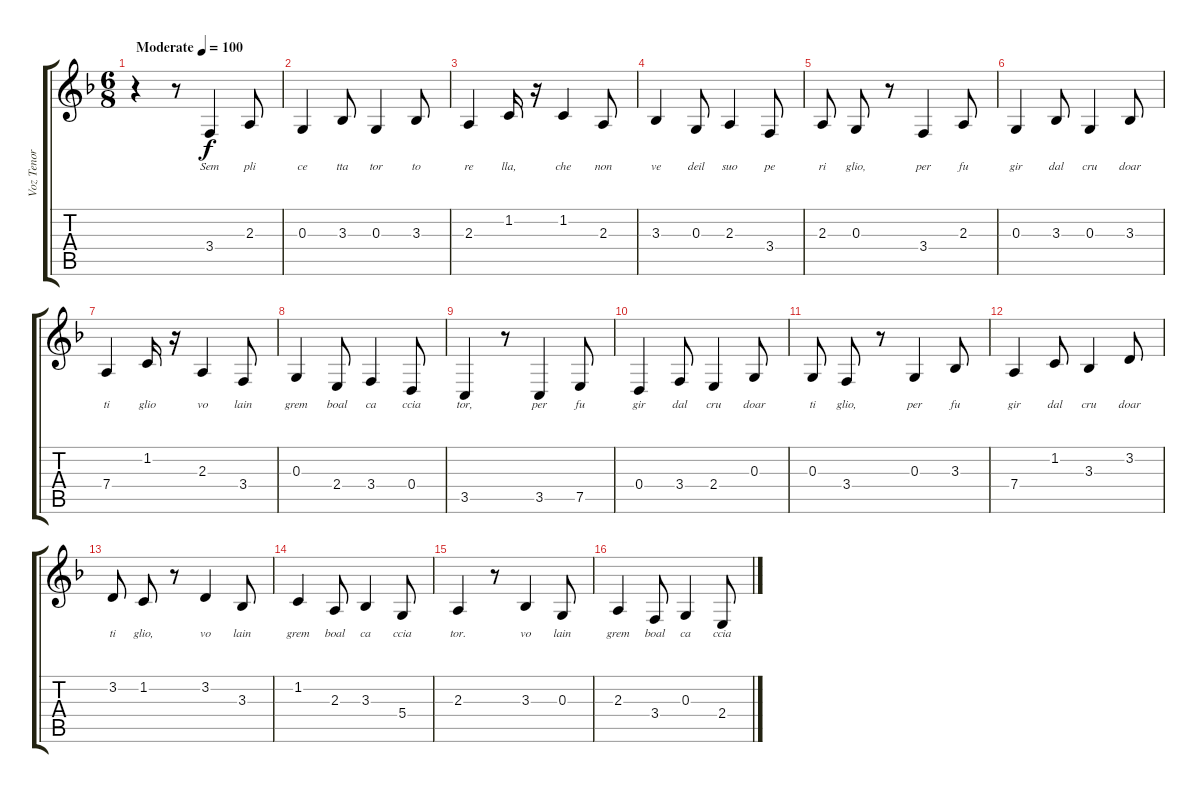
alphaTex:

\track ("Voz Tenor" "Voz Tenor") {instrument tenorsax}
\staff {score tabs}
\tuning (E4 B3 G3 D3 A2 E2) {hide}
\ts (6 8)
\tempo (100 "Moderate")
\clef g2
\ks f
r.4{dy f instrument tenorsax} r.8 3.4.4{lyrics (0 "Sem") lyrics (1 "") lyrics (2 "") lyrics (3 "") lyrics (4 "")} 2.3.8{lyrics (0 "pli") lyrics (1 "") lyrics (2 "") lyrics (3 "") lyrics (4 "")} |
0.3.4{lyrics (0 "ce") lyrics (1 "") lyrics (2 "") lyrics (3 "") lyrics (4 "")} 3.3.8{lyrics (0 "tta") lyrics (1 "") lyrics (2 "") lyrics (3 "") lyrics (4 "")} 0.3.4{lyrics (0 "tor") lyrics (1 "") lyrics (2 "") lyrics (3 "") lyrics (4 "")} 3.3.8{lyrics (0 "to") lyrics (1 "") lyrics (2 "") lyrics (3 "") lyrics (4 "")} |
2.3.4{lyrics (0 "re") lyrics (1 "") lyrics (2 "") lyrics (3 "") lyrics (4 "")} 1.2.16{lyrics (0 "lla,") lyrics (1 "") lyrics (2 "") lyrics (3 "") lyrics (4 "")} r.16 1.2.4{lyrics (0 "che") lyrics (1 "") lyrics (2 "") lyrics (3 "") lyrics (4 "")} 2.3.8{lyrics (0 "non") lyrics (1 "") lyrics (2 "") lyrics (3 "") lyrics (4 "")} |
3.3.4{lyrics (0 "ve") lyrics (1 "") lyrics (2 "") lyrics (3 "") lyrics (4 "")} 0.3.8{lyrics (0 "deil") lyrics (1 "") lyrics (2 "") lyrics (3 "") lyrics (4 "")} 2.3.4{lyrics (0 "suo") lyrics (1 "") lyrics (2 "") lyrics (3 "") lyrics (4 "")} 3.4.8{lyrics (0 "pe") lyrics (1 "") lyrics (2 "") lyrics (3 "") lyrics (4 "")} |
2.3.8{lyrics (0 "ri") lyrics (1 "") lyrics (2 "") lyrics (3 "") lyrics (4 "") beam split} 0.3.8{lyrics (0 "glio,") lyrics (1 "") lyrics (2 "") lyrics (3 "") lyrics (4 "")} r.8 3.4.4{lyrics (0 "per") lyrics (1 "") lyrics (2 "") lyrics (3 "") lyrics (4 "")} 2.3.8{lyrics (0 "fu") lyrics (1 "") lyrics (2 "") lyrics (3 "") lyrics (4 "")} |
0.3.4{lyrics (0 "gir") lyrics (1 "") lyrics (2 "") lyrics (3 "") lyrics (4 "")} 3.3.8{lyrics (0 "dal") lyrics (1 "") lyrics (2 "") lyrics (3 "") lyrics (4 "")} 0.3.4{lyrics (0 "cru") lyrics (1 "") lyrics (2 "") lyrics (3 "") lyrics (4 "")} 3.3.8{lyrics (0 "doar") lyrics (1 "") lyrics (2 "") lyrics (3 "") lyrics (4 "")} |
7.4.4{lyrics (0 "ti") lyrics (1 "") lyrics (2 "") lyrics (3 "") lyrics (4 "")} 1.2.16{lyrics (0 "glio") lyrics (1 "") lyrics (2 "") lyrics (3 "") lyrics (4 "")} r.16 2.3.4{lyrics (0 "vo") lyrics (1 "") lyrics (2 "") lyrics (3 "") lyrics (4 "")} 3.4.8{lyrics (0 "lain") lyrics (1 "") lyrics (2 "") lyrics (3 "") lyrics (4 "")} |
0.3.4{lyrics (0 "grem") lyrics (1 "") lyrics (2 "") lyrics (3 "") lyrics (4 "")} 2.4.8{lyrics (0 "boal") lyrics (1 "") lyrics (2 "") lyrics (3 "") lyrics (4 "")} 3.4.4{lyrics (0 "ca") lyrics (1 "") lyrics (2 "") lyrics (3 "") lyrics (4 "")} 0.4.8{lyrics (0 "ccia") lyrics (1 "") lyrics (2 "") lyrics (3 "") lyrics (4 "")} |
3.5.4{lyrics (0 "tor,") lyrics (1 "") lyrics (2 "") lyrics (3 "") lyrics (4 "")} r.8 3.5.4{lyrics (0 "per") lyrics (1 "") lyrics (2 "") lyrics (3 "") lyrics (4 "")} 7.5.8{lyrics (0 "fu") lyrics (1 "") lyrics (2 "") lyrics (3 "") lyrics (4 "")} |
0.4.4{lyrics (0 "gir") lyrics (1 "") lyrics (2 "") lyrics (3 "") lyrics (4 "")} 3.4.8{lyrics (0 "dal") lyrics (1 "") lyrics (2 "") lyrics (3 "") lyrics (4 "")} 2.4.4{lyrics (0 "cru") lyrics (1 "") lyrics (2 "") lyrics (3 "") lyrics (4 "")} 0.3.8{lyrics (0 "doar") lyrics (1 "") lyrics (2 "") lyrics (3 "") lyrics (4 "")} |
0.3.8{lyrics (0 "ti") lyrics (1 "") lyrics (2 "") lyrics (3 "") lyrics (4 "") beam split} 3.4.8{lyrics (0 "glio,") lyrics (1 "") lyrics (2 "") lyrics (3 "") lyrics (4 "")} r.8 0.3.4{lyrics (0 "per") lyrics (1 "") lyrics (2 "") lyrics (3 "") lyrics (4 "")} 3.3.8{lyrics (0 "fu") lyrics (1 "") lyrics (2 "") lyrics (3 "") lyrics (4 "")} |
7.4.4{lyrics (0 "gir") lyrics (1 "") lyrics (2 "") lyrics (3 "") lyrics (4 "")} 1.2.8{lyrics (0 "dal") lyrics (1 "") lyrics (2 "") lyrics (3 "") lyrics (4 "")} 3.3.4{lyrics (0 "cru") lyrics (1 "") lyrics (2 "") lyrics (3 "") lyrics (4 "")} 3.2.8{lyrics (0 "doar") lyrics (1 "") lyrics (2 "") lyrics (3 "") lyrics (4 "")} |
3.2.8{lyrics (0 "ti") lyrics (1 "") lyrics (2 "") lyrics (3 "") lyrics (4 "") beam split} 1.2.8{lyrics (0 "glio,") lyrics (1 "") lyrics (2 "") lyrics (3 "") lyrics (4 "")} r.8 3.2.4{lyrics (0 "vo") lyrics (1 "") lyrics (2 "") lyrics (3 "") lyrics (4 "")} 3.3.8{lyrics (0 "lain") lyrics (1 "") lyrics (2 "") lyrics (3 "") lyrics (4 "")} |
1.2.4{lyrics (0 "grem") lyrics (1 "") lyrics (2 "") lyrics (3 "") lyrics (4 "")} 2.3.8{lyrics (0 "boal") lyrics (1 "") lyrics (2 "") lyrics (3 "") lyrics (4 "")} 3.3.4{lyrics (0 "ca") lyrics (1 "") lyrics (2 "") lyrics (3 "") lyrics (4 "")} 5.4.8{lyrics (0 "ccia") lyrics (1 "") lyrics (2 "") lyrics (3 "") lyrics (4 "")} |
2.3.4{lyrics (0 "tor.") lyrics (1 "") lyrics (2 "") lyrics (3 "") lyrics (4 "")} r.8 3.3.4{lyrics (0 "vo") lyrics (1 "") lyrics (2 "") lyrics (3 "") lyrics (4 "")} 0.3.8{lyrics (0 "lain") lyrics (1 "") lyrics (2 "") lyrics (3 "") lyrics (4 "")} |
2.3.4{lyrics (0 "grem") lyrics (1 "") lyrics (2 "") lyrics (3 "") lyrics (4 "")} 3.4.8{lyrics (0 "boal") lyrics (1 "") lyrics (2 "") lyrics (3 "") lyrics (4 "")} 0.3.4{lyrics (0 "ca") lyrics (1 "") lyrics (2 "") lyrics (3 "") lyrics (4 "")} 2.4.8{lyrics (0 "ccia") lyrics (1 "") lyrics (2 "") lyrics (3 "") lyrics (4 "")}
